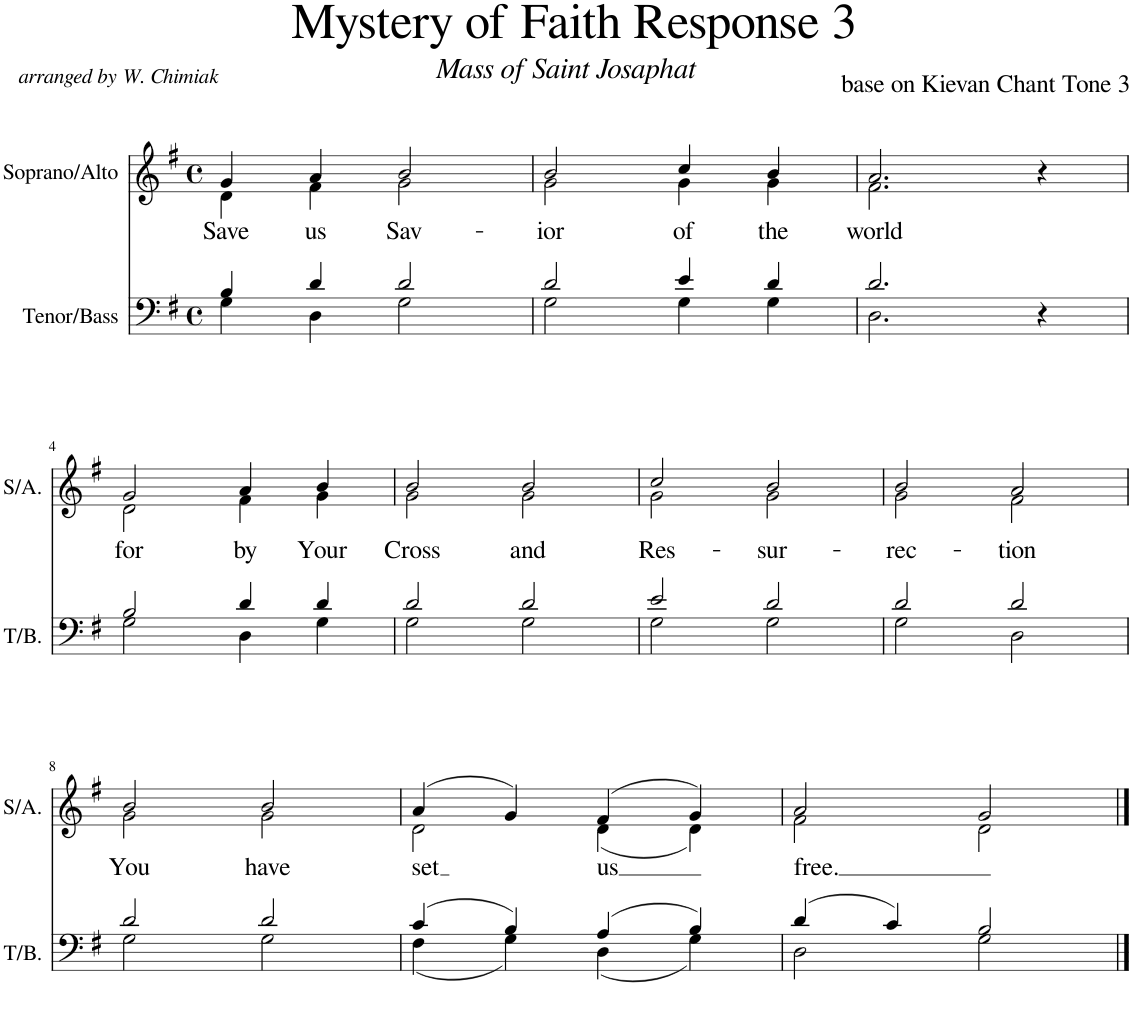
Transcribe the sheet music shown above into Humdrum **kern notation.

**kern	**kern	**text
*part2	*part1	*part1
*staff2	*staff1	*staff1
*I"Tenor/Bass	*I"Soprano/Alto	*
*I'T/B.	*I'S/A.	*
*clefF4	*clefG2	*
*k[f#]	*k[f#]	*
*M4/4	*M4/4	*
*met(c)	*met(c)	*
=1	=1	=1
*^	*^	*
!	!	!	!	!LO:LY:b
4B/	4G\	4g/	4d\	Save
!	!	!	!	!LO:LY:b
4d/	4D\	4a/	4f#\	us
!	!	!	!	!LO:LY:b
2d/	2G\	2b/	2g\	Sav-
=2	=2	=2	=2	=2
!	!	!	!	!LO:LY:b
2d/	2G\	2b/	2g\	-ior
!	!	!	!	!LO:LY:b
4e/	4G\	4cc/	4g\	of
!	!	!	!	!LO:LY:b
4d/	4G\	4b/	4g\	the
=3	=3	=3	=3	=3
!	!	!	!	!LO:LY:b
2.d/	2.D\	2.a/	2.f#\	world
4r	4ryy	4r	4ryy	.
!!LO:LB:g=z	!!
=4	=4	=4	=4	=4
!	!	!	!	!LO:LY:b
2B/	2G\	2g/	2d\	for
!	!	!	!	!LO:LY:b
4d/	4D\	4a/	4f#\	by
!	!	!	!	!LO:LY:b
4d/	4G\	4b/	4g\	Your
=5	=5	=5	=5	=5
!	!	!	!	!LO:LY:b
2d/	2G\	2b/	2g\	-Cross
!	!	!	!	!LO:LY:b
2d/	2G\	2b/	2g\	and
=6	=6	=6	=6	=6
!	!	!	!	!LO:LY:b
2e/	2G\	2cc/	2g\	Res-
!	!	!	!	!LO:LY:b
2d/	2G\	2b/	2g\	-sur-
=7	=7	=7	=7	=7
!	!	!	!	!LO:LY:b
2d/	2G\	2b/	2g\	-rec-
!	!	!	!	!LO:LY:b
2d/	2D\	2a/	2f#\	tion
!!LO:LB:g=z	!!
=8	=8	=8	=8	=8
!	!	!	!	!LO:LY:b
2d/	2G\	2b/	2g\	You
!	!	!	!	!LO:LY:b
2d/	2G\	2b/	2g\	have
=9	=9	=9	=9	=9
!	!	!	!	!LO:LY:b
(4c/	(4F#\	(4a/	2d\	set
4B/)	4G\)	4g/)	.	.
!	!	!	!	!LO:LY:b
(4A/	(4D\	(4f#/	(4d\	us
4B/)	4G\)	4g/)	4d\)	.
=10	=10	=10	=10	=10
!	!	!	!	!LO:LY:b
(4d/	2D\	2a/	2f#\	free.
4c/)	.	.	.	.
2B/	2G\	2g/	2d\	.
*v	*v	*	*	*
*	*v	*v	*
==	==	==
*-	*-	*-
